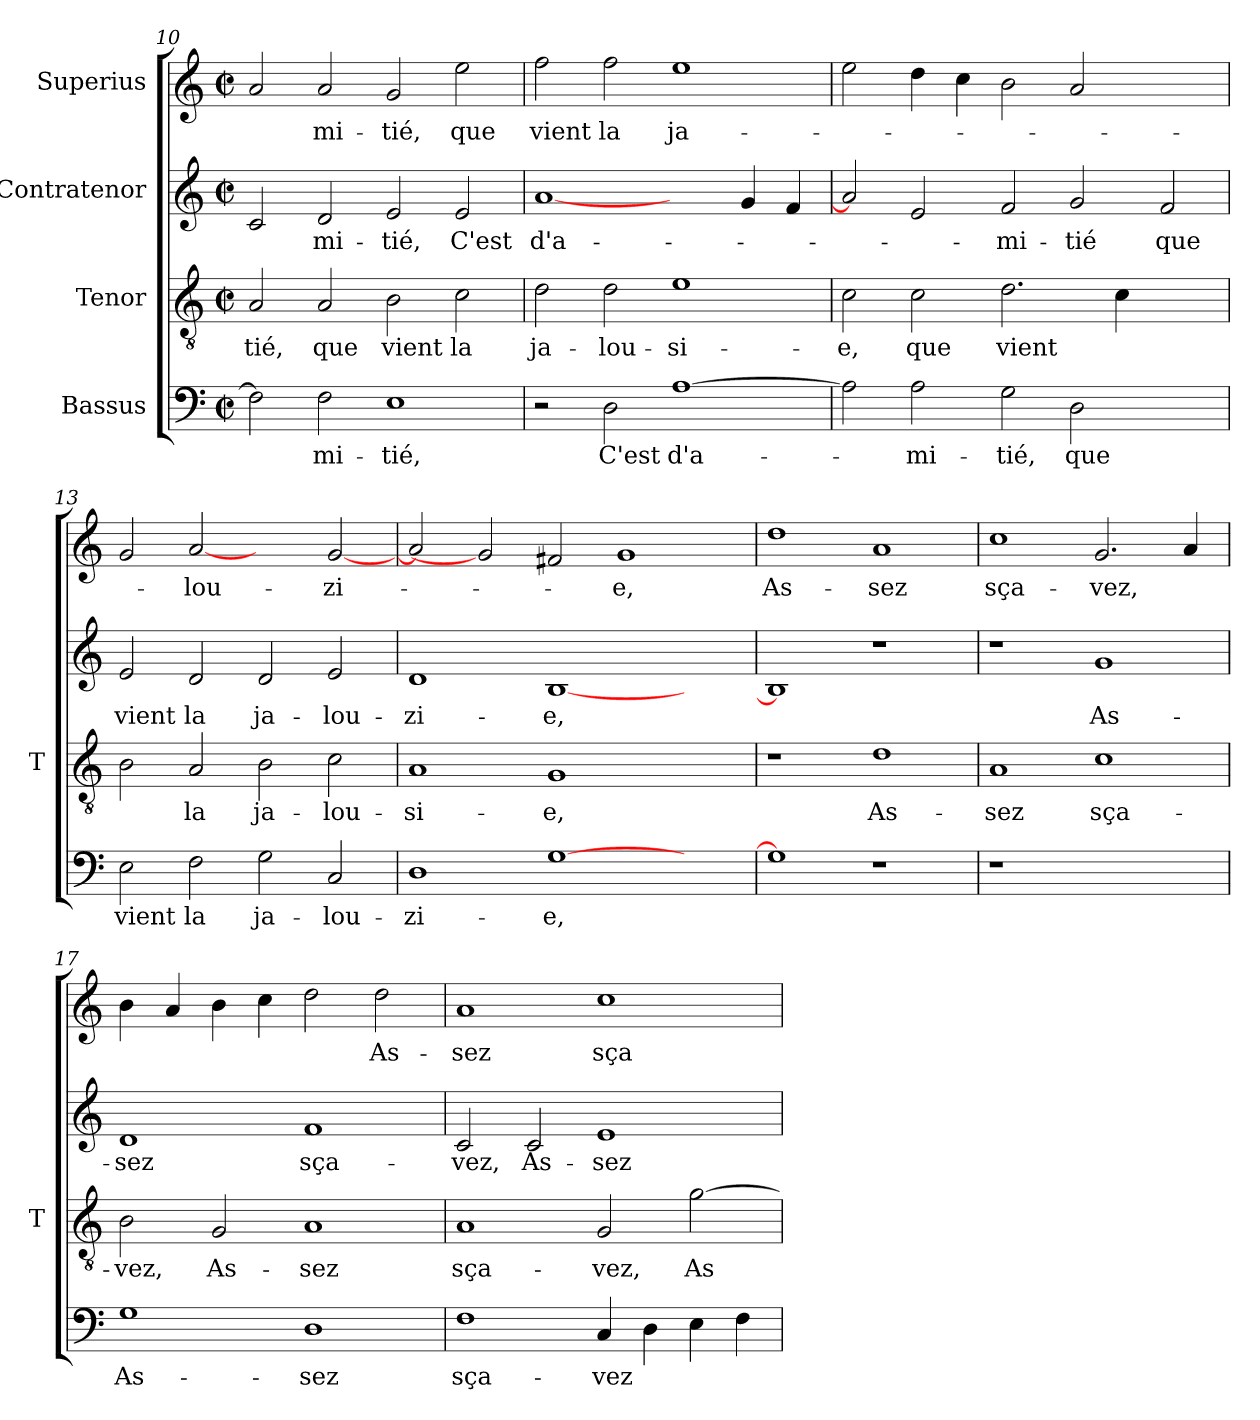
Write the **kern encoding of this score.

**kern	**text	**kern	**text	**kern	**text	**kern	**text
*part4	*part4	*part3	*part3	*part2	*part2	*part1	*part1
*staff4	*staff4	*staff3	*staff3	*staff2	*staff2	*staff1	*staff1
*I"Bassus	*	*I"Tenor	*	*I"Contratenor	*	*I"Superius	*
*	*	*I'T	*	*	*	*	*
*clefF4	*	*clefGv2	*	*clefG2	*	*clefG2	*
*k[]	*	*k[]	*	*k[]	*	*k[]	*
*C:	*	*C:	*	*C:	*	*C:	*
*M2/2	*	*M2/2	*	*M2/2	*	*M2/2	*
*met(c|)	*	*met(c|)	*	*met(c|)	*	*met(c|)	*
=10	=10	=10	=10	=10	=10	=10	=10
2F]	.	2A	-tié,	2c	.	2a	.
2F	mi-	2A	-que	2d	mi-	2a	mi-
1E	-tié,	2B	-vient	2e	-tié,	2g	-tié,
.	.	2c	-la	2e	-C'est	2ee	-que
=11	=11	=11	=11	=11	=11	=11	=11
2r	.	2d	ja-	[1a	d'a-	2ff	-vient
2D	-C'est	2d	lou-	.	.	2ff	-la
[1A	d'a-	1e	si-	2ryy	.	1ee	ja-
.	.	.	.	4g	.	.	.
.	.	.	.	4f	.	.	.
=12	=12	=12	=12	=12	=12	=12	=12
2A]	.	2c	-e,	2a]	.	2ee	.
2A	mi-	2c	-que	2e	.	4dd	.
.	.	.	.	.	.	4cc	.
2G	-tié,	2.d	-vient	2f	mi-	2b	.
2D	-que	.	.	2g	-tié	2a	.
.	.	4c	.	.	.	.	.
2ryy	.	2ryy	.	2f	-que	2ryy	.
!!LO:LB:g=z
=13	=13	=13	=13	=13	=13	=13	=13
2E	-vient	2B	.	2e	-vient	2g	.
2F	-la	2A	-la	2d	-la	[2a	lou-
2G	ja-	2B	ja-	2d	ja-	2ryy	.
2C	lou-	2c	lou-	2e	lou-	[2g	zi-
=14	=14	=14	=14	=14	=14	=14	=14
1D	zi-	1A	si-	1d	zi-	2a]	.
.	.	.	.	.	.	2g]	.
[1G	-e,	1G	-e,	[1B	-e,	2f#X	.
.	.	.	.	.	.	1g	-e,
2ryy	.	2ryy	.	2ryy	.	.	.
=15	=15	=15	=15	=15	=15	=15	=15
1G]	.	1r	.	1B]	.	1dd	As-
1r	.	1d	As-	1r	.	1a	-sez
=16	=16	=16	=16	=16	=16	=16	=16
1r	.	1A	-sez	1r	.	1cc	sça-
1ryy	.	1c	sça-	1g	As-	2.g	-vez,
.	.	.	.	.	.	4a	.
=17	=17	=17	=17	=17	=17	=17	=17
1G	As-	2B	-vez,	1d	-sez	4b	.
.	.	.	.	.	.	4a	.
.	.	2G	As-	.	.	4b	.
.	.	.	.	.	.	4cc	.
1D	-sez	1A	-sez	1f	sça-	2dd	.
.	.	.	.	.	.	2dd	As-
!!LO:PB:g=z
=18	=18	=18	=18	=18	=18	=18	=18
1F	sça-	1A	sça-	2c	-vez,	1a	-sez
.	.	.	.	2c	As-	.	.
4C	-vez	2G	-vez,	1e	-sez	1cc	sça-
4D	.	.	.	.	.	.	.
4E	.	[2g	As-	.	.	.	.
4F	.	.	.	.	.	.	.
=	=	=	=	=	=	=	=
*-	*-	*-	*-	*-	*-	*-	*-
